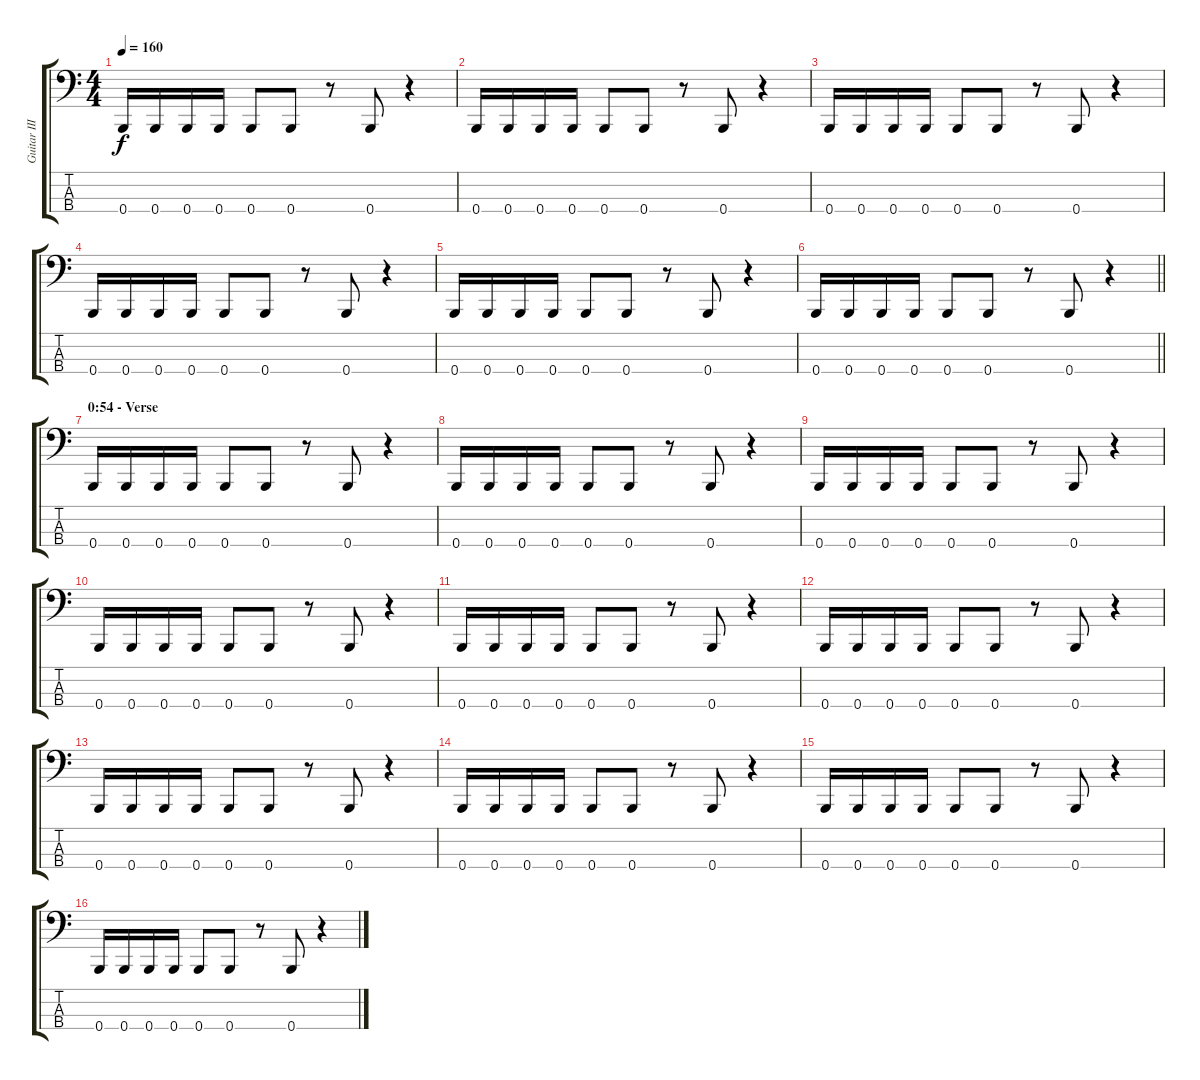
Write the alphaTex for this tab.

\track ("Guitar III - Bass" "Guitar III") {instrument electricbassfinger}
\staff {score tabs}
\tuning (D2 A1 E1 B0) {hide}
\ts (4 4)
\tempo 160
\clef f4
\ks c
0.4.16{dy f} 0.4.16 0.4.16 0.4.16 0.4.8 0.4.8 r.8 0.4.8 r.4 |
0.4.16 0.4.16 0.4.16 0.4.16 0.4.8 0.4.8 r.8 0.4.8 r.4 |
0.4.16 0.4.16 0.4.16 0.4.16 0.4.8 0.4.8 r.8 0.4.8 r.4 |
0.4.16 0.4.16 0.4.16 0.4.16 0.4.8 0.4.8 r.8 0.4.8 r.4 |
0.4.16 0.4.16 0.4.16 0.4.16 0.4.8 0.4.8 r.8 0.4.8 r.4 |
\barLineRight lightlight
0.4.16 0.4.16 0.4.16 0.4.16 0.4.8 0.4.8 r.8 0.4.8 r.4 |
\section ("" "0:54 - Verse")
0.4.16 0.4.16 0.4.16 0.4.16 0.4.8 0.4.8 r.8 0.4.8 r.4 |
0.4.16 0.4.16 0.4.16 0.4.16 0.4.8 0.4.8 r.8 0.4.8 r.4 |
0.4.16 0.4.16 0.4.16 0.4.16 0.4.8 0.4.8 r.8 0.4.8 r.4 |
0.4.16 0.4.16 0.4.16 0.4.16 0.4.8 0.4.8 r.8 0.4.8 r.4 |
0.4.16 0.4.16 0.4.16 0.4.16 0.4.8 0.4.8 r.8 0.4.8 r.4 |
0.4.16 0.4.16 0.4.16 0.4.16 0.4.8 0.4.8 r.8 0.4.8 r.4 |
0.4.16 0.4.16 0.4.16 0.4.16 0.4.8 0.4.8 r.8 0.4.8 r.4 |
0.4.16 0.4.16 0.4.16 0.4.16 0.4.8 0.4.8 r.8 0.4.8 r.4 |
0.4.16 0.4.16 0.4.16 0.4.16 0.4.8 0.4.8 r.8 0.4.8 r.4 |
0.4.16 0.4.16 0.4.16 0.4.16 0.4.8 0.4.8 r.8 0.4.8 r.4
